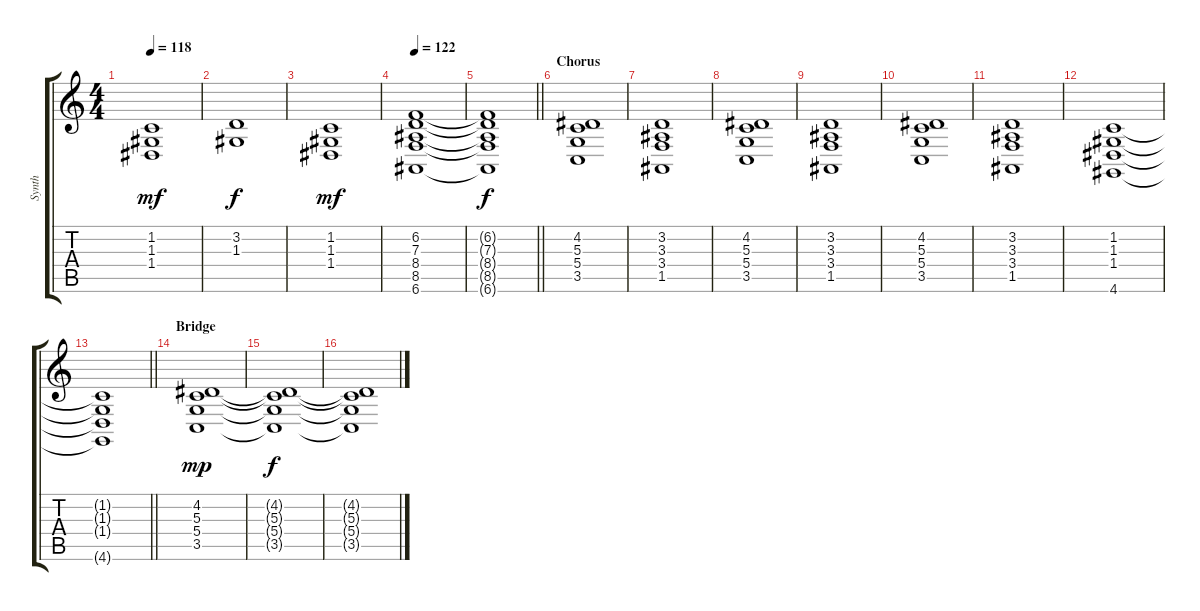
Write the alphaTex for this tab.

\track ("Synth" "Synth") {instrument synthstrings1}
\staff {score tabs}
\tuning (E4 B3 G3 D3 A2 E2) {hide}
\ts (4 4)
\tempo 118
\clef g2
\ks c
(1.2 1.3 1.4).1{dy mf} |
(3.2 1.3).1{dy f} |
(1.2 1.3 1.4).1{dy mf} |
\tempo 122
(6.2 7.3 8.4 8.5 6.6).1 |
\barLineRight lightlight
(6.2{t} 7.3{t} 8.4{t} 8.5{t} 6.6{t}).1{dy f} |
\section ("" "Chorus")
(4.2 5.3 5.4 3.5).1 |
(3.2 3.3 3.4 1.5).1 |
(4.2 5.3 5.4 3.5).1 |
(3.2 3.3 3.4 1.5).1 |
(4.2 5.3 5.4 3.5).1 |
(3.2 3.3 3.4 1.5).1 |
(1.2 1.3 1.4 4.6).1 |
\barLineRight lightlight
(1.2{t} 1.3{t} 1.4{t} 4.6{t}).1 |
\section ("" "Bridge")
(4.2 5.3 5.4 3.5).1{dy mp} |
(4.2{t} 5.3{t} 5.4{t} 3.5{t}).1{dy f} |
(4.2{t} 5.3{t} 5.4{t} 3.5{t}).1
